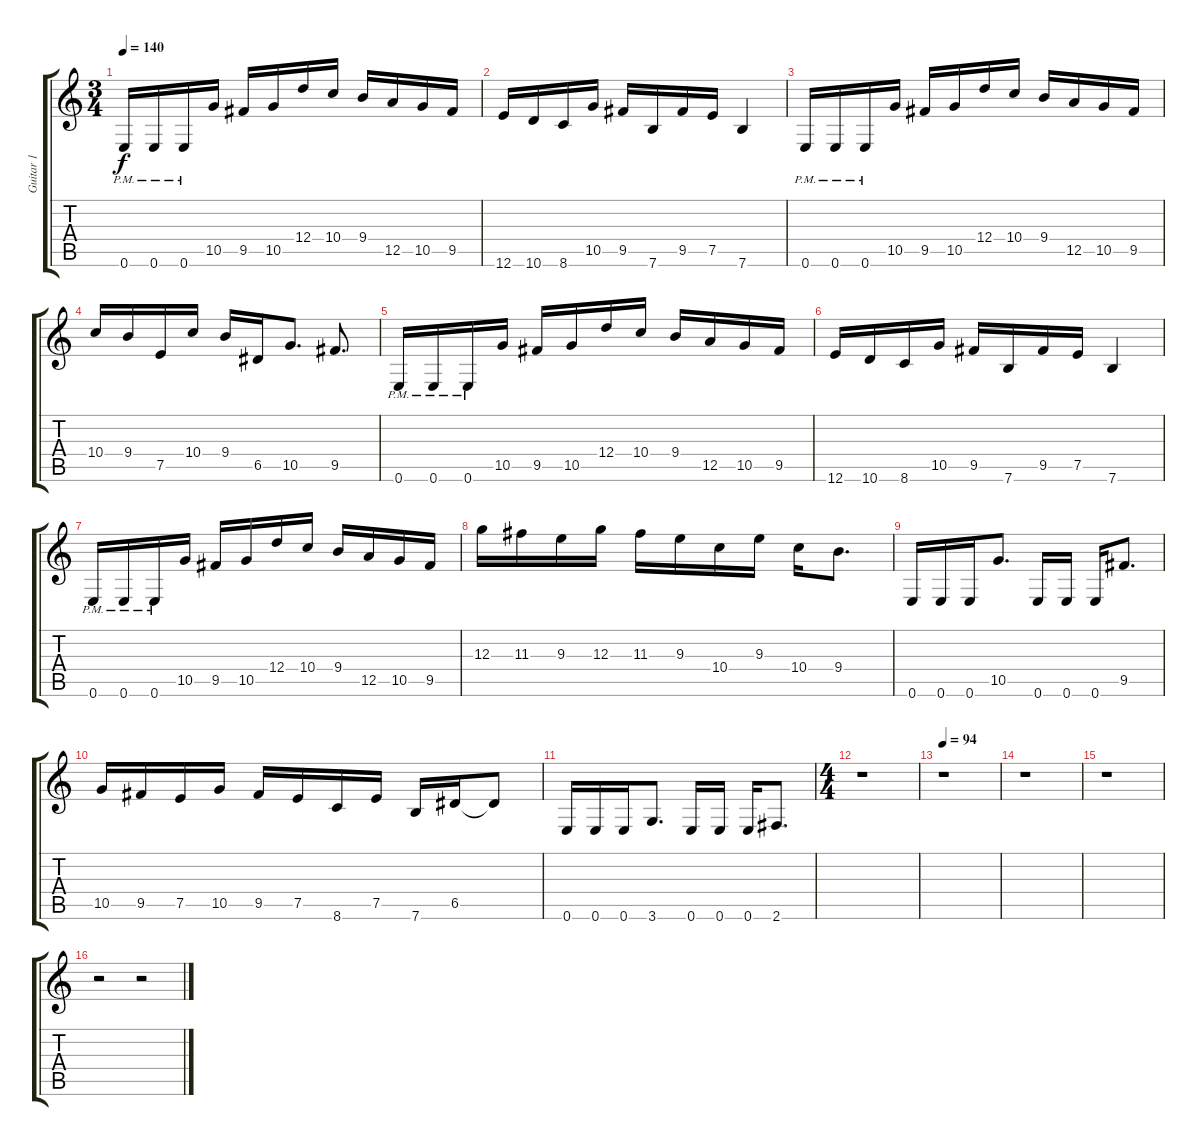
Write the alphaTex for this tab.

\track ("Guitar 1" "Guitar 1") {instrument distortionguitar}
\staff {score tabs}
\tuning (E4 B3 G3 D3 A2 E2) {hide}
\ts (3 4)
\tempo 140
\clef g2
\ks c
0.6{pm}.16{dy f} 0.6{pm}.16 0.6{pm}.16 10.5.16 9.5.16 10.5.16 12.4.16 10.4.16 9.4.16 12.5.16 10.5.16 9.5.16 |
12.6.16 10.6.16 8.6.16 10.5.16 9.5.16 7.6.16 9.5.16 7.5.16 7.6.4 |
0.6{pm}.16 0.6{pm}.16 0.6{pm}.16 10.5.16 9.5.16 10.5.16 12.4.16 10.4.16 9.4.16 12.5.16 10.5.16 9.5.16 |
10.4.16 9.4.16 7.5.16 10.4.16 9.4.16 6.5.16 10.5.8{d} 9.5.8{d} |
0.6{pm}.16 0.6{pm}.16 0.6{pm}.16 10.5.16 9.5.16 10.5.16 12.4.16 10.4.16 9.4.16 12.5.16 10.5.16 9.5.16 |
12.6.16 10.6.16 8.6.16 10.5.16 9.5.16 7.6.16 9.5.16 7.5.16 7.6.4 |
0.6{pm}.16 0.6{pm}.16 0.6{pm}.16 10.5.16 9.5.16 10.5.16 12.4.16 10.4.16 9.4.16 12.5.16 10.5.16 9.5.16 |
12.3.16 11.3.16 9.3.16 12.3.16 11.3.16 9.3.16 10.4.16 9.3.16 10.4.16 9.4.8{d} |
0.6.16 0.6.16 0.6.16 10.5.8{d} 0.6.16 0.6.16 0.6.16 9.5.8{d} |
10.5.16 9.5.16 7.5.16 10.5.16 9.5.16 7.5.16 8.6.16 7.5.16 7.6.16 6.5.16 6.5{t}.8 |
0.6.16 0.6.16 0.6.16 3.6.8{d} 0.6.16 0.6.16 0.6.16 2.6.8{d} |
\ts (4 4)
r.1 |
\tempo 94
r.1 |
r.1 |
r.1 |
r.2 r.2
